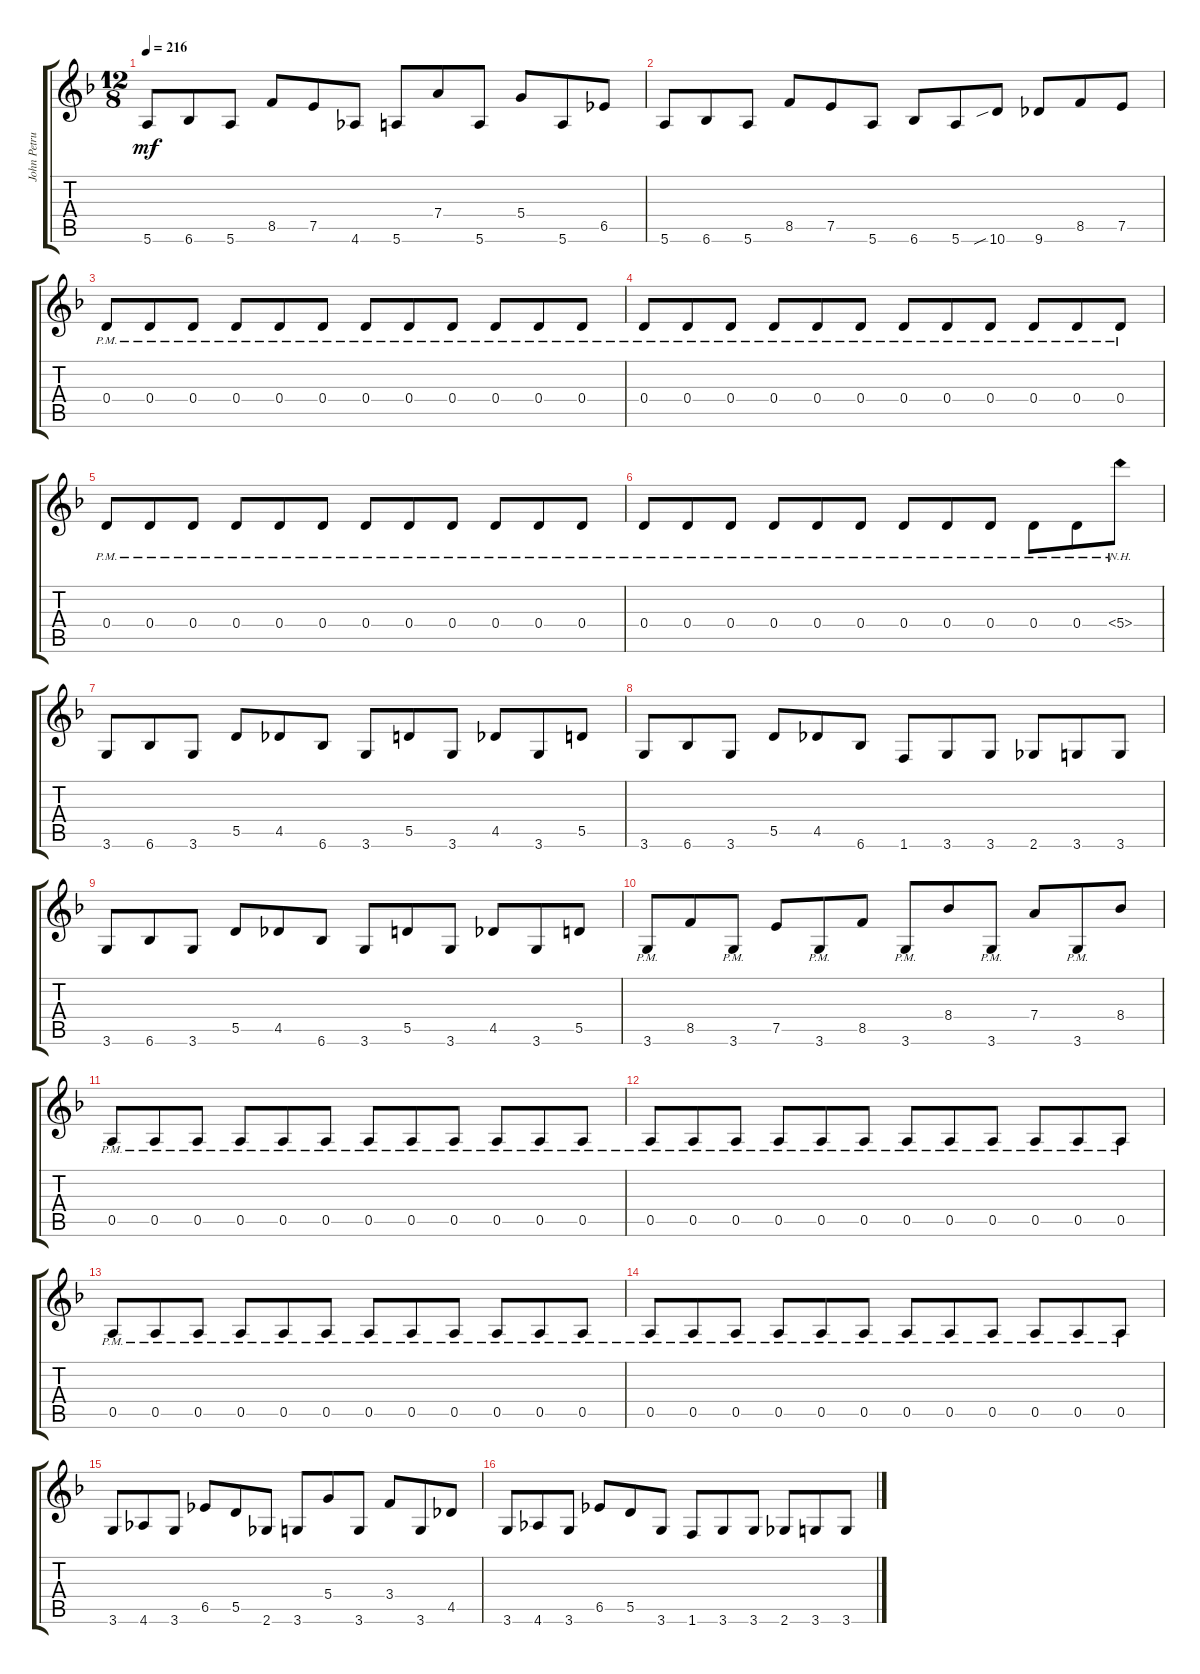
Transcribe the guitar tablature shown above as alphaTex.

\track ("John Petrucci - Guitar" "John Petru") {instrument distortionguitar}
\staff {score tabs}
\tuning (E4 B3 G3 D3 A2 E2) {hide}
\ts (12 8)
\tempo 216
\clef g2
\ks dminor
5.6.8{dy mf} 6.6.8 5.6.8 8.5.8 7.5.8 4.6.8 5.6.8 7.4.8 5.6.8 5.4.8 5.6.8 6.5.8 |
5.6.8 6.6.8 5.6.8 8.5.8 7.5.8 5.6.8 6.6.8 5.6.8 10.6{sib}.8 9.6.8 8.5.8 7.5.8 |
0.4{pm}.8 0.4{pm}.8 0.4{pm}.8 0.4{pm}.8 0.4{pm}.8 0.4{pm}.8 0.4{pm}.8 0.4{pm}.8 0.4{pm}.8 0.4{pm}.8 0.4{pm}.8 0.4{pm}.8 |
0.4{pm}.8 0.4{pm}.8 0.4{pm}.8 0.4{pm}.8 0.4{pm}.8 0.4{pm}.8 0.4{pm}.8 0.4{pm}.8 0.4{pm}.8 0.4{pm}.8 0.4{pm}.8 0.4{pm}.8 |
0.4{pm}.8 0.4{pm}.8 0.4{pm}.8 0.4{pm}.8 0.4{pm}.8 0.4{pm}.8 0.4{pm}.8 0.4{pm}.8 0.4{pm}.8 0.4{pm}.8 0.4{pm}.8 0.4{pm}.8 |
0.4{pm}.8 0.4{pm}.8 0.4{pm}.8 0.4{pm}.8 0.4{pm}.8 0.4{pm}.8 0.4{pm}.8 0.4{pm}.8 0.4{pm}.8 0.4{pm}.8 0.4{pm}.8 5.4{nh pm}.8 |
3.6.8 6.6.8 3.6.8 5.5.8 4.5.8 6.6.8 3.6.8 5.5.8 3.6.8 4.5.8 3.6.8 5.5.8 |
3.6.8 6.6.8 3.6.8 5.5.8 4.5.8 6.6.8 1.6.8 3.6.8 3.6.8 2.6.8 3.6.8 3.6.8 |
3.6.8 6.6.8 3.6.8 5.5.8 4.5.8 6.6.8 3.6.8 5.5.8 3.6.8 4.5.8 3.6.8 5.5.8 |
3.6{pm}.8 8.5.8 3.6{pm}.8 7.5.8 3.6{pm}.8 8.5.8 3.6{pm}.8 8.4.8 3.6{pm}.8 7.4.8 3.6{pm}.8 8.4.8 |
0.5{pm}.8 0.5{pm}.8 0.5{pm}.8 0.5{pm}.8 0.5{pm}.8 0.5{pm}.8 0.5{pm}.8 0.5{pm}.8 0.5{pm}.8 0.5{pm}.8 0.5{pm}.8 0.5{pm}.8 |
0.5{pm}.8 0.5{pm}.8 0.5{pm}.8 0.5{pm}.8 0.5{pm}.8 0.5{pm}.8 0.5{pm}.8 0.5{pm}.8 0.5{pm}.8 0.5{pm}.8 0.5{pm}.8 0.5{pm}.8 |
0.5{pm}.8 0.5{pm}.8 0.5{pm}.8 0.5{pm}.8 0.5{pm}.8 0.5{pm}.8 0.5{pm}.8 0.5{pm}.8 0.5{pm}.8 0.5{pm}.8 0.5{pm}.8 0.5{pm}.8 |
0.5{pm}.8 0.5{pm}.8 0.5{pm}.8 0.5{pm}.8 0.5{pm}.8 0.5{pm}.8 0.5{pm}.8 0.5{pm}.8 0.5{pm}.8 0.5{pm}.8 0.5{pm}.8 0.5{pm}.8 |
3.6.8 4.6.8 3.6.8 6.5.8 5.5.8 2.6.8 3.6.8 5.4.8 3.6.8 3.4.8 3.6.8 4.5.8 |
3.6.8 4.6.8 3.6.8 6.5.8 5.5.8 3.6.8 1.6.8 3.6.8 3.6.8 2.6.8 3.6.8 3.6.8
